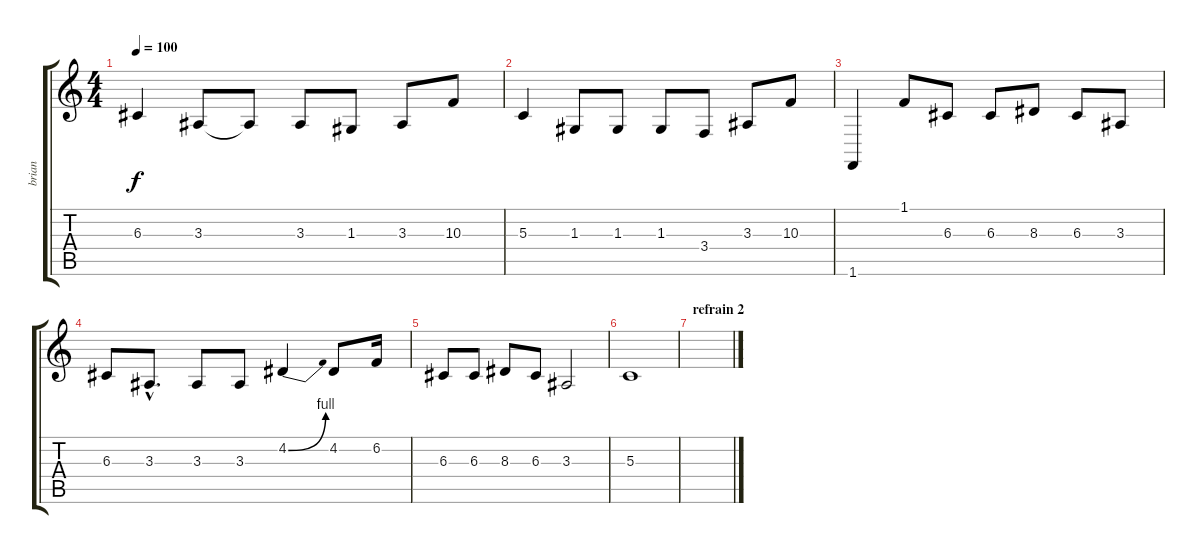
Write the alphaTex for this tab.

\track ("brian" "brian") {instrument lead3calliope}
\staff {score tabs}
\tuning (E4 B3 G3 D3 A2 E2) {hide}
\ts (4 4)
\tempo 100
\clef g2
\ks c
6.3.4{dy f} 3.3.8 3.3{t}.8 3.3.8 1.3.8 3.3.8 10.3.8 |
5.3.4 1.3.8 1.3.8 1.3.8 3.4.8 3.3.8 10.3.8 |
1.6.4 1.1.8 6.3.8 6.3.8 8.3.8 6.3.8 3.3.8 |
6.3.8 3.3{hac}.8{d} 3.3.8 3.3.8 4.2{be (bend 0 0 60 4)}.4 4.2.8 6.2.16 |
6.3.8 6.3.8 8.3.8 6.3.8 3.3.2 |
5.3.1 |
\section ("" "refrain 2")
